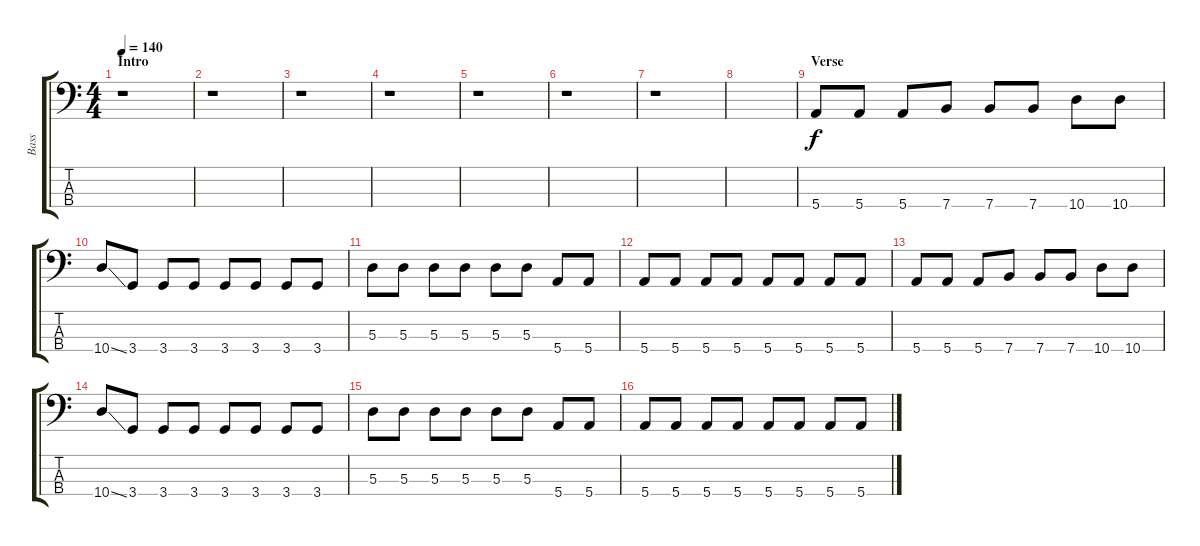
\track ("Bass" "Bass") {instrument electricbassfinger}
\staff {score tabs}
\tuning (G2 D2 A1 E1) {hide}
\ts (4 4)
\section ("" "Intro")
\tempo 140
\clef f4
\ks c
r.1{dy f instrument electricbassfinger} |
r.1 |
r.1 |
r.1 |
r.1 |
r.1 |
r.1 |
|
\section ("" "Verse")
5.4.8 5.4.8 5.4.8 7.4.8 7.4.8 7.4.8 10.4.8 10.4.8 |
10.4{ss}.8 3.4.8 3.4.8 3.4.8 3.4.8 3.4.8 3.4.8 3.4.8 |
5.3.8 5.3.8 5.3.8 5.3.8 5.3.8 5.3.8 5.4.8 5.4.8 |
5.4.8 5.4.8 5.4.8 5.4.8 5.4.8 5.4.8 5.4.8 5.4.8 |
5.4.8 5.4.8 5.4.8 7.4.8 7.4.8 7.4.8 10.4.8 10.4.8 |
10.4{ss}.8 3.4.8 3.4.8 3.4.8 3.4.8 3.4.8 3.4.8 3.4.8 |
5.3.8 5.3.8 5.3.8 5.3.8 5.3.8 5.3.8 5.4.8 5.4.8 |
5.4.8 5.4.8 5.4.8 5.4.8 5.4.8 5.4.8 5.4.8 5.4.8
